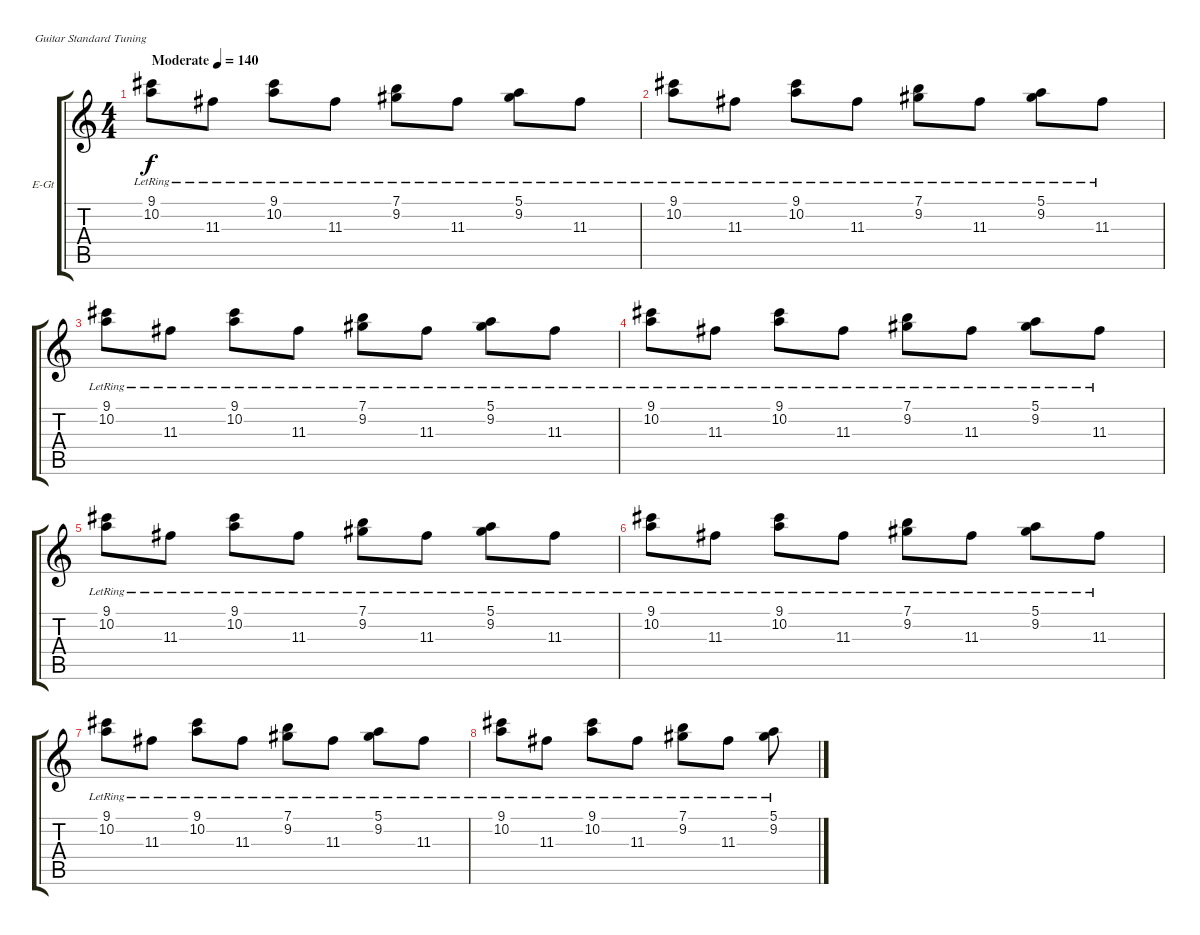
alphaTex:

\bracketExtendMode groupsimilarinstruments
\firstSystemTrackNameOrientation horizontal
\otherSystemsTrackNameOrientation horizontal
\track ("Jorel Decker keys" "E-Gt") {instrument electricguitarclean}
\staff {score tabs}
\tuning (E4 B3 G3 D3 A2 E2)
\ts (4 4)
\tempo (140 "Moderate")
\clef g2
\scale
0.485477
\ks c
(9.1{lr} 10.2{lr}).8{dy f instrument electricguitarclean} 11.3{lr}.8 (9.1{lr} 10.2{lr}).8 11.3{lr}.8 (7.1{lr} 9.2{lr}).8 11.3{lr}.8 (5.1{lr} 9.2{lr}).8 11.3{lr}.8 |
\scale
0.257261 (9.1{lr} 10.2{lr}).8 11.3{lr}.8 (9.1{lr} 10.2{lr}).8 11.3{lr}.8 (7.1{lr} 9.2{lr}).8 11.3{lr}.8 (5.1{lr} 9.2{lr}).8 11.3{lr}.8 |
\scale
0.257261 (9.1{lr} 10.2{lr}).8 11.3{lr}.8 (9.1{lr} 10.2{lr}).8 11.3{lr}.8 (7.1{lr} 9.2{lr}).8 11.3{lr}.8 (5.1{lr} 9.2{lr}).8 11.3{lr}.8 |
\scale
0.333333 (9.1{lr} 10.2{lr}).8 11.3{lr}.8 (9.1{lr} 10.2{lr}).8 11.3{lr}.8 (7.1{lr} 9.2{lr}).8 11.3{lr}.8 (5.1{lr} 9.2{lr}).8 11.3{lr}.8 |
\scale
0.333333 (9.1{lr} 10.2{lr}).8 11.3{lr}.8 (9.1{lr} 10.2{lr}).8 11.3{lr}.8 (7.1{lr} 9.2{lr}).8 11.3{lr}.8 (5.1{lr} 9.2{lr}).8 11.3{lr}.8 |
\scale
0.333333 (9.1{lr} 10.2{lr}).8 11.3{lr}.8 (9.1{lr} 10.2{lr}).8 11.3{lr}.8 (7.1{lr} 9.2{lr}).8 11.3{lr}.8 (5.1{lr} 9.2{lr}).8 11.3{lr}.8 |
\scale
0.333333 (9.1{lr} 10.2{lr}).8 11.3{lr}.8 (9.1{lr} 10.2{lr}).8 11.3{lr}.8 (7.1{lr} 9.2{lr}).8 11.3{lr}.8 (5.1{lr} 9.2{lr}).8 11.3{lr}.8 |
\scale
0.333333 (9.1{lr} 10.2{lr}).8 11.3{lr}.8 (9.1{lr} 10.2{lr}).8 11.3{lr}.8 (7.1{lr} 9.2{lr}).8 11.3{lr}.8 (5.1{lr} 9.2{lr}).8 |
\scale
0.333333 |
\scale
0.333333 |
\scale
0.333333 |
\scale
0.333333 |
\scale
0.333333 |
\scale
0.333333 |
\scale
0.333333 |
\scale
0.333333
